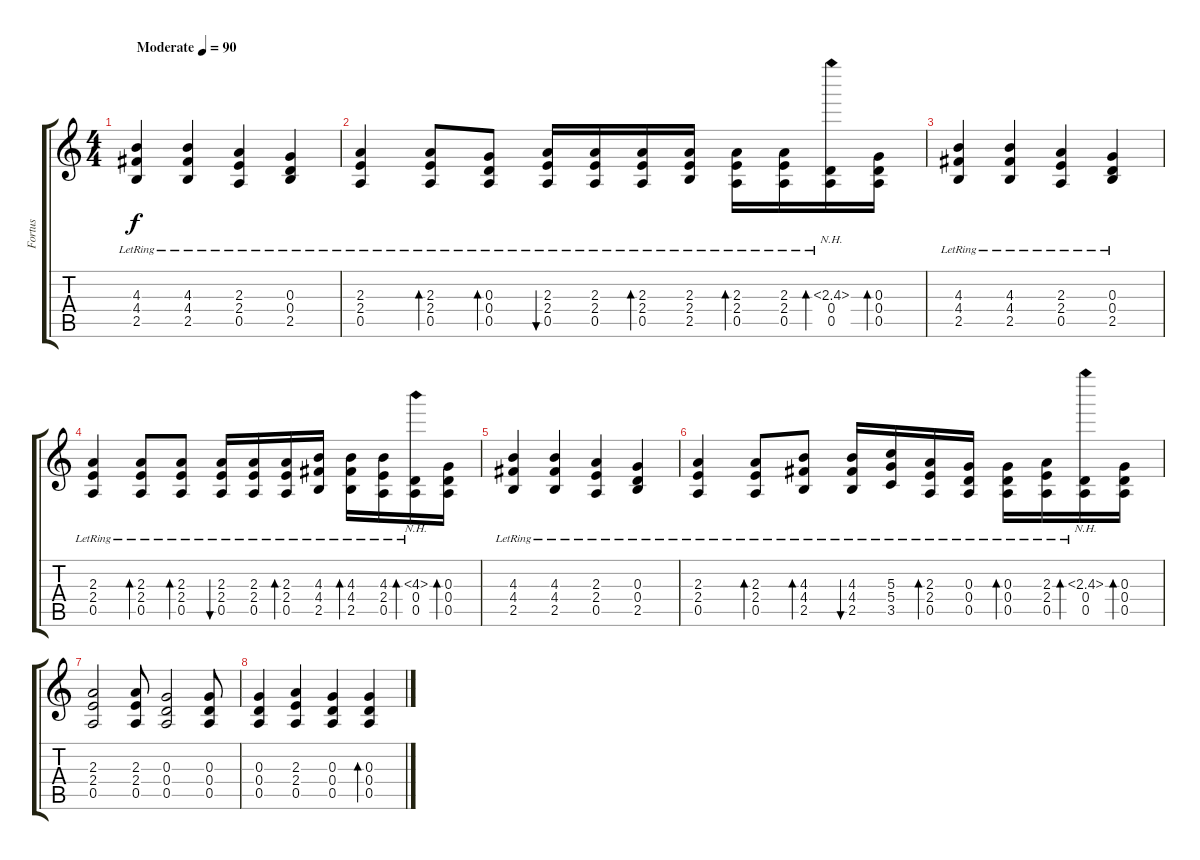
\track ("Fortus" "Fortus") {instrument acousticguitarsteel}
\staff {score tabs}
\tuning (E4 B3 G3 D3 A2 E2) {hide}
\ts (4 4)
\tempo (90 "Moderate")
\clef g2
\ks c
(4.3{lr} 4.4{lr} 2.5{lr}).4{dy f instrument acousticguitarsteel} (4.3{lr} 4.4{lr} 2.5{lr}).4 (2.3{lr} 2.4{lr} 0.5{lr}).4 (0.3{lr} 0.4{lr} 2.5{lr}).4 |
(2.3{lr} 2.4{lr} 0.5{lr}).4 (2.3{lr} 2.4{lr} 0.5{lr}).8{bd 60} (0.3{lr} 0.4{lr} 0.5{lr}).8{bd 60} (2.3{lr} 2.4{lr} 0.5{lr}).16{bu 60} (2.3{lr} 2.4{lr} 0.5{lr}).16 (2.3{lr} 2.4{lr} 0.5{lr}).16{bd 60} (2.3{lr} 2.4{lr} 2.5{lr}).16 (2.3{lr} 2.4{lr} 0.5{lr}).16{bd 60} (2.3{lr} 2.4{lr} 0.5{lr}).16 (2.3{nh lr} 0.4{lr} 0.5{lr}).16{bd 60} (0.3 0.4 0.5).16{bd 60} |
(4.3{lr} 4.4{lr} 2.5{lr}).4 (4.3{lr} 4.4{lr} 2.5{lr}).4 (2.3{lr} 2.4{lr} 0.5{lr}).4 (0.3{lr} 0.4{lr} 2.5{lr}).4 |
(2.3{lr} 2.4{lr} 0.5{lr}).4 (2.3{lr} 2.4{lr} 0.5{lr}).8{bd 60} (2.3{lr} 2.4{lr} 0.5{lr}).8{bd 60} (2.3{lr} 2.4{lr} 0.5{lr}).16{bu 60} (2.3{lr} 2.4{lr} 0.5{lr}).16 (2.3{lr} 2.4{lr} 0.5{lr}).16{bd 60} (4.3{lr} 4.4{lr} 2.5{lr}).16 (4.3{lr} 4.4{lr} 2.5{lr}).16{bd 60} (4.3{lr} 2.4{lr} 0.5{lr}).16 (4.3{nh lr} 0.4{lr} 0.5{lr}).16{bd 60} (0.3 0.4 0.5).16{bd 60} |
(4.3{lr} 4.4{lr} 2.5{lr}).4 (4.3{lr} 4.4{lr} 2.5{lr}).4 (2.3{lr} 2.4{lr} 0.5{lr}).4 (0.3{lr} 0.4{lr} 2.5{lr}).4 |
(2.3{lr} 2.4{lr} 0.5{lr}).4 (2.3{lr} 2.4{lr} 0.5{lr}).8{bd 60} (4.3{lr} 4.4{lr} 2.5{lr}).8{bd 60} (4.3{lr} 4.4{lr} 2.5{lr}).16{bu 60} (5.3{lr} 5.4{lr} 3.5{lr}).16 (2.3{lr} 2.4{lr} 0.5{lr}).16{bd 60} (0.3{lr} 0.4{lr} 0.5{lr}).16 (0.3{lr} 0.4{lr} 0.5{lr}).16{bd 60} (2.3{lr} 2.4{lr} 0.5{lr}).16 (2.3{nh lr} 0.4{lr} 0.5{lr}).16{bd 60} (0.3 0.4 0.5).16{bd 60} |
(2.3 2.4 0.5).2 (2.3 2.4 0.5).8 (0.3 0.4 0.5).2 (0.3 0.4 0.5).8 |
(0.3 0.4 0.5).4 (2.3 2.4 0.5).4 (0.3 0.4 0.5).4 (0.3 0.4 0.5).4{bd 60}
